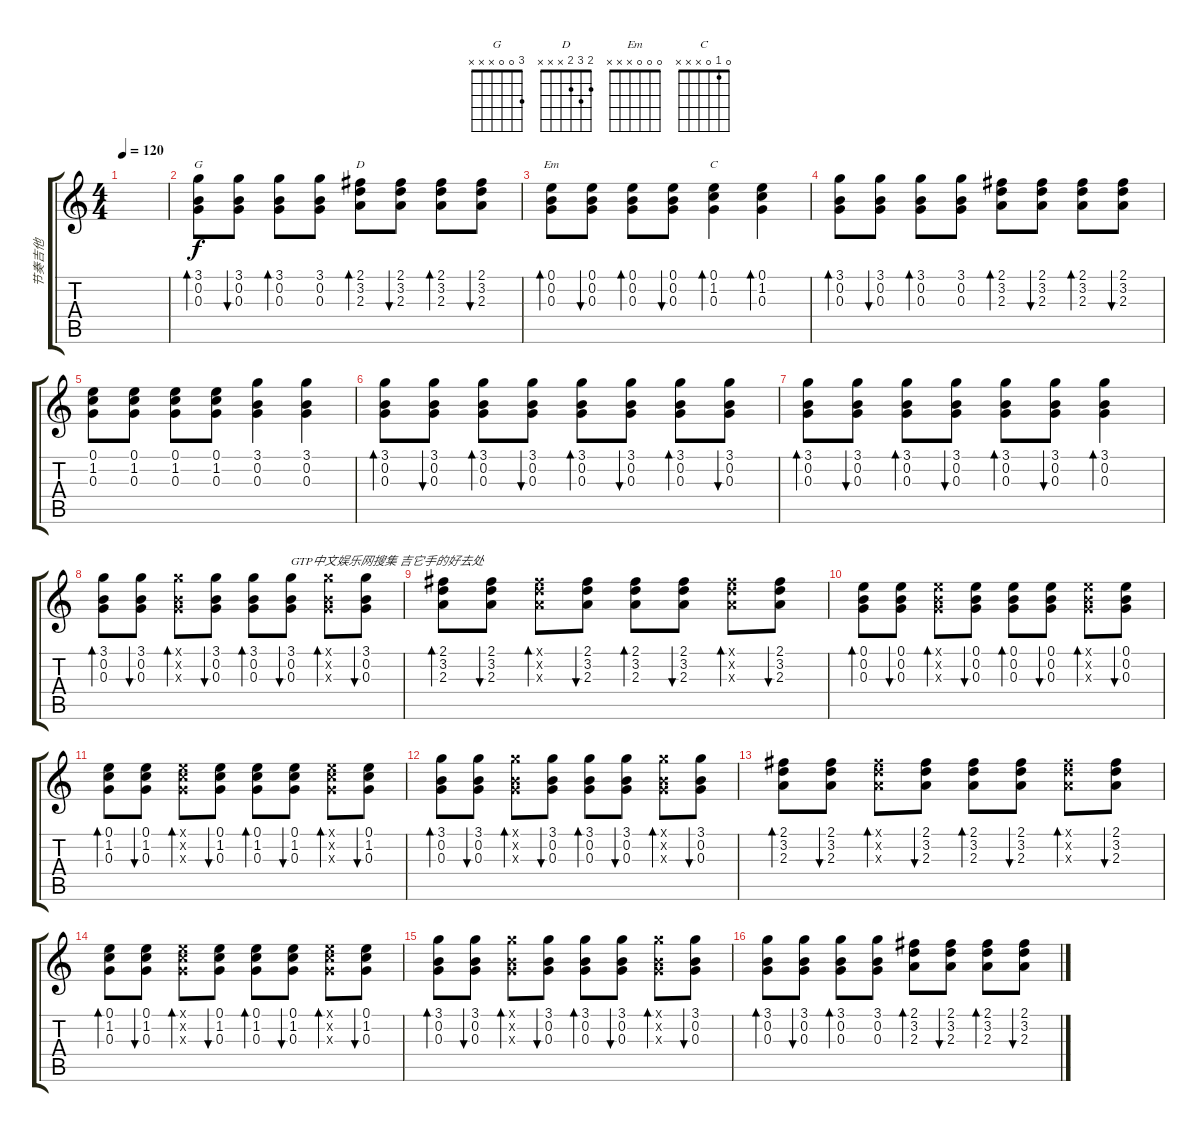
\track ("节奏吉他" "节奏吉他") {instrument acousticguitarsteel}
\staff {score tabs}
\tuning (E4 B3 G3 D3 A2 E2) {hide}
\chord ("G" 3 0 0 x x x)
\chord ("D" 2 3 2 x x x)
\chord ("Em" 0 0 0 x x x)
\chord ("C" 0 1 0 x x x)
\ts (4 4)
\tempo 120
\clef g2
\ks c
|
(3.1 0.2 0.3).8{bd 30 ch "G"} (3.1 0.2 0.3).8{bu 30} (3.1 0.2 0.3).8{bd 30} (3.1 0.2 0.3).8 (2.1 3.2 2.3).8{bd 30 ch "D"} (2.1 3.2 2.3).8{bu 30} (2.1 3.2 2.3).8{bd 30} (2.1 3.2 2.3).8{bu 30} |
(0.1 0.2 0.3).8{bd 30 ch "Em"} (0.1 0.2 0.3).8{bu 30} (0.1 0.2 0.3).8{bd 30} (0.1 0.2 0.3).8{bu 30} (0.1 1.2 0.3).4{bd 30 ch "C"} (0.1 1.2 0.3).4{bd 30} |
(3.1 0.2 0.3).8{bd 30} (3.1 0.2 0.3).8{bu 30} (3.1 0.2 0.3).8{bd 30} (3.1 0.2 0.3).8 (2.1 3.2 2.3).8{bd 30} (2.1 3.2 2.3).8{bu 30} (2.1 3.2 2.3).8{bd 30} (2.1 3.2 2.3).8{bu 30} |
(0.1 1.2 0.3).8 (0.1 1.2 0.3).8 (0.1 1.2 0.3).8 (0.1 1.2 0.3).8 (3.1 0.2 0.3).4 (3.1 0.2 0.3).4 |
(3.1 0.2 0.3).8{bd 30} (3.1 0.2 0.3).8{bu 30} (3.1 0.2 0.3).8{bd 30} (3.1 0.2 0.3).8{bu 30} (3.1 0.2 0.3).8{bd 30} (3.1 0.2 0.3).8{bu 30} (3.1 0.2 0.3).8{bd 30} (3.1 0.2 0.3).8{bu 30} |
(3.1 0.2 0.3).8{bd 30} (3.1 0.2 0.3).8{bu 30} (3.1 0.2 0.3).8{bd 30} (3.1 0.2 0.3).8{bu 30} (3.1 0.2 0.3).8{bd 30} (3.1 0.2 0.3).8{bu 30} (3.1 0.2 0.3).4{bd 30} |
(3.1 0.2 0.3).8{bd 30} (3.1 0.2 0.3).8{bu 30} (3.1{x} 0.2{x} 0.3{x}).8{bd 30} (3.1 0.2 0.3).8{bu 30} (3.1 0.2 0.3).8{bd 30} (3.1 0.2 0.3).8{bu 30 txt "GTP中文娱乐网搜集 吉它手的好去处"} (3.1{x} 0.2{x} 0.3{x}).8{bd 30} (3.1 0.2 0.3).8{bu 30} |
(2.1 3.2 2.3).8{bd 30} (2.1 3.2 2.3).8{bu 30} (2.1{x} 3.2{x} 2.3{x}).8{bd 30} (2.1 3.2 2.3).8{bu 30} (2.1 3.2 2.3).8{bd 30} (2.1 3.2 2.3).8{bu 30} (2.1{x} 3.2{x} 2.3{x}).8{bd 30} (2.1 3.2 2.3).8{bu 30} |
(0.1 0.2 0.3).8{bd 30} (0.1 0.2 0.3).8{bu 30} (0.1{x} 0.2{x} 0.3{x}).8{bd 30} (0.1 0.2 0.3).8{bu 30} (0.1 0.2 0.3).8{bd 30} (0.1 0.2 0.3).8{bu 30} (0.1{x} 0.2{x} 0.3{x}).8{bd 30} (0.1 0.2 0.3).8{bu 30} |
(0.1 1.2 0.3).8{bd 30} (0.1 1.2 0.3).8{bu 30} (0.1{x} 1.2{x} 0.3{x}).8{bd 30} (0.1 1.2 0.3).8{bu 30} (0.1 1.2 0.3).8{bd 30} (0.1 1.2 0.3).8{bu 30} (0.1{x} 1.2{x} 0.3{x}).8{bd 30} (0.1 1.2 0.3).8{bu 30} |
(3.1 0.2 0.3).8{bd 30} (3.1 0.2 0.3).8{bu 30} (3.1{x} 0.2{x} 0.3{x}).8{bd 30} (3.1 0.2 0.3).8{bu 30} (3.1 0.2 0.3).8{bd 30} (3.1 0.2 0.3).8{bu 30} (3.1{x} 0.2{x} 0.3{x}).8{bd 30} (3.1 0.2 0.3).8{bu 30} |
(2.1 3.2 2.3).8{bd 30} (2.1 3.2 2.3).8{bu 30} (2.1{x} 3.2{x} 2.3{x}).8{bd 30} (2.1 3.2 2.3).8{bu 30} (2.1 3.2 2.3).8{bd 30} (2.1 3.2 2.3).8{bu 30} (2.1{x} 3.2{x} 2.3{x}).8{bd 30} (2.1 3.2 2.3).8{bu 30} |
(0.1 1.2 0.3).8{bd 30} (0.1 1.2 0.3).8{bu 30} (0.1{x} 1.2{x} 0.3{x}).8{bd 30} (0.1 1.2 0.3).8{bu 30} (0.1 1.2 0.3).8{bd 30} (0.1 1.2 0.3).8{bu 30} (0.1{x} 1.2{x} 0.3{x}).8{bd 30} (0.1 1.2 0.3).8{bu 30} |
(3.1 0.2 0.3).8{bd 30} (3.1 0.2 0.3).8{bu 30} (3.1{x} 0.2{x} 0.3{x}).8{bd 30} (3.1 0.2 0.3).8{bu 30} (3.1 0.2 0.3).8{bd 30} (3.1 0.2 0.3).8{bu 30} (3.1{x} 0.2{x} 0.3{x}).8{bd 30} (3.1 0.2 0.3).8{bu 30} |
(3.1 0.2 0.3).8{bd 30} (3.1 0.2 0.3).8{bu 30} (3.1 0.2 0.3).8{bd 30} (3.1 0.2 0.3).8 (2.1 3.2 2.3).8{bd 30} (2.1 3.2 2.3).8{bu 30} (2.1 3.2 2.3).8{bd 30} (2.1 3.2 2.3).8{bu 30}
